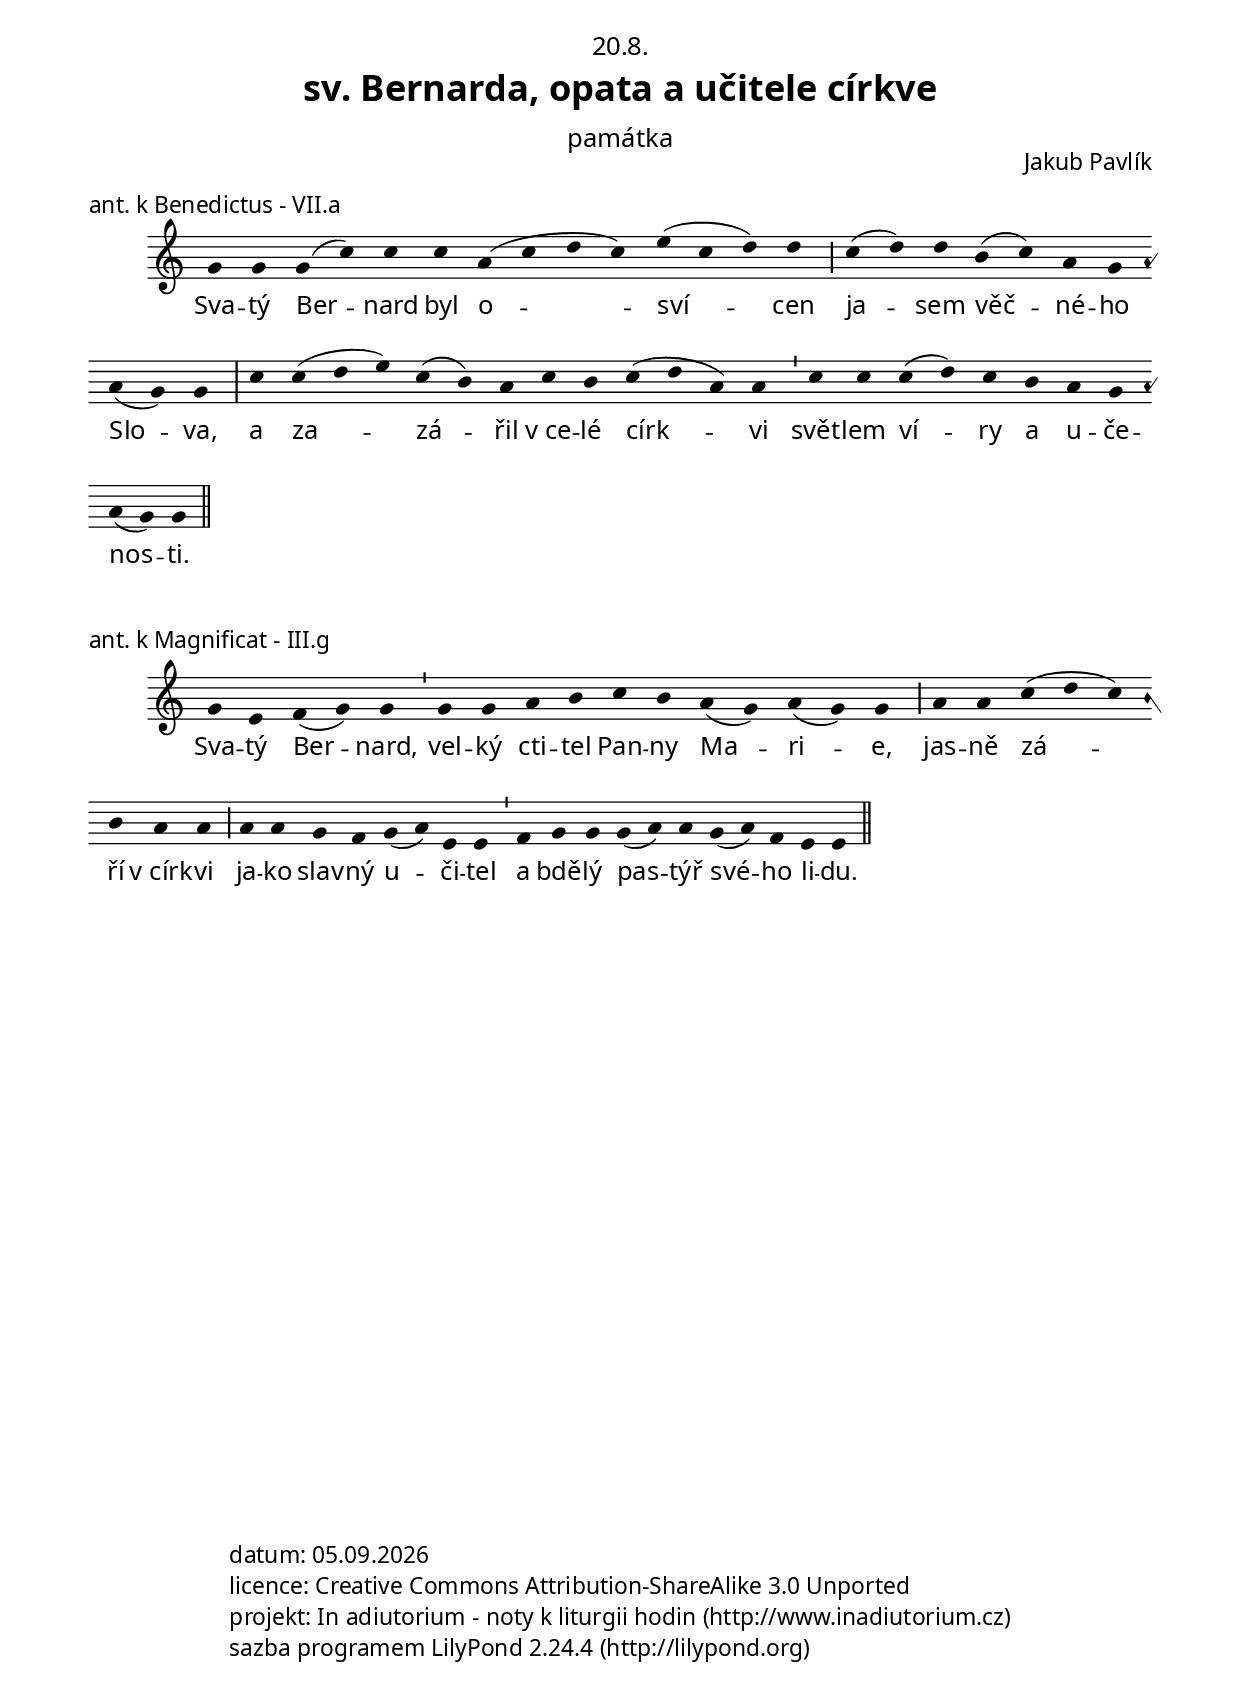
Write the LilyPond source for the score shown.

\version "2.15.40"

\include "../spolecne.ly"
\include "../dilyresponsorii.ly"

\header {
  title = \markup\titleSvatek
            "sv. Bernarda, opata a učitele církve"
            památka
            20.8.
  composer = "Jakub Pavlík"
}

\score {
  \relative c'' {
    \choralniRezim
    g4 g g( c) c
    c a( c d c) e( c d) d \barMaior
    c( d) d b( c) a g a( g) g \barMax
    c c( d e) c( b) a c b c( d a) a \barMin
    c c c( d) c b a g a( g) g \barFinalis
  }
  \addlyrics {
    Sva -- tý Ber -- nard byl o -- sví -- cen
    ja -- sem věč -- né -- ho Slo -- va,
    a za -- zá -- řil v_ce -- lé círk -- vi
    svět -- lem ví -- ry a u -- če -- nos -- ti.
  }
  \header {
    quid = "ant. k Benedictus"
    modus = "VII"
    differentia = "a"
    psalmus = ""
    id = "aben"
    piece = \markup {\sestavTitulekBezZalmu}
  }
}

\score {
  \relative c'' {
    \choralniRezim
    g4 e f( g) g \barMin
    g g a b c b a( g) a( g) g \barMaior
    a a c( d c) b a a \barMaior
    a a g f g( a) e e \barMin
    f g g g( a) a g( a) f e e \barFinalis
  }
  \addlyrics {
    Sva -- tý Ber -- nard,
    vel -- ký cti -- tel Pan -- ny Ma -- ri -- e,
    jas -- ně zá -- ří v_círk -- vi
    ja -- ko slav -- ný u -- či -- tel
    a bdě -- lý pas -- týř své -- ho li -- du.
  }
  \header {
    quid = "ant. k Magnificat"
    modus = "III"
    differentia = "g"
    psalmus = ""
    id = "amag"
    piece = \markup {\sestavTitulekBezZalmu}
  }
}